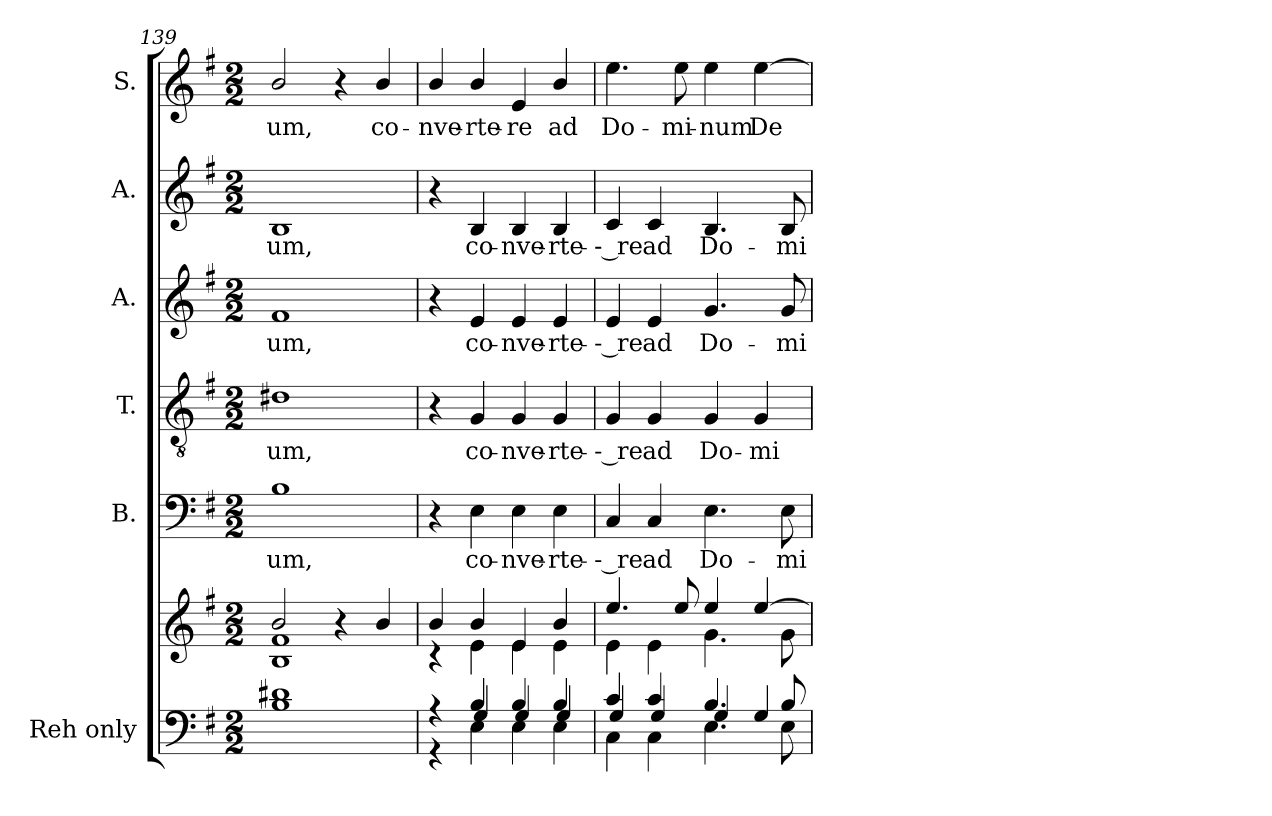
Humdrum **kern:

**kern	**kern	**kern	**text	**kern	**text	**kern	**text	**kern	**text	**kern	**text
*part6	*part6	*part5	*part5	*part4	*part4	*part3	*part3	*part2	*part2	*part1	*part1
*staff7	*staff6	*staff5	*staff5	*staff4	*staff4	*staff3	*staff3	*staff2	*staff2	*staff1	*staff1
*I"Reh  only	*	*I"B.	*	*I"T.	*	*I"A.	*	*I"A.	*	*I"S.	*
*	*	*I'B.	*	*I'T.	*	*I'A.	*	*I'A.	*	*	*
*clefF4	*clefG2	*clefF4	*	*clefGv2	*	*clefG2	*	*clefG2	*	*clefG2	*
*	*	*	*	*ITrd7c12	*	*	*	*	*	*	*
*k[f#]	*k[f#]	*k[f#]	*	*k[f#]	*	*k[f#]	*	*k[f#]	*	*k[f#]	*
*G:	*G:	*G:	*	*G:	*	*G:	*	*G:	*	*G:	*
*M2/2	*M2/2	*M2/2	*	*M2/2	*	*M2/2	*	*M2/2	*	*M2/2	*
=139	=139	=139	=139	=139	=139	=139	=139	=139	=139	=139	=139
*^	*^	*	*	*	*	*	*	*	*	*	*
*	*	*	*^	*	*	*	*	*	*	*	*	*	*
!	!	!	!	!	!	!LO:LY:b	!	!LO:LY:b	!	!LO:LY:b	!	!LO:LY:b	!	!LO:LY:b
1d#X	1B	2b/	1f#	1B	1B	-um,	1D#X	-um,	1f#	-um,	1B	-um,	2b/	-um,
.	.	4r	.	.	.	.	.	.	.	.	.	.	4r	.
!	!	!	!	!	!	!	!	!	!	!	!	!	!	!LO:LY:b
.	.	4b/	.	.	.	.	.	.	.	.	.	.	4b/	co-
*	*	*	*v	*v	*	*	*	*	*	*	*	*	*	*
=140	=140	=140	=140	=140	=140	=140	=140	=140	=140	=140	=140	=140	=140
*	*^	*	*	*	*	*	*	*	*	*	*	*	*
!	!	!	!	!	!	!	!	!	!	!	!	!	!	!LO:LY:b
4ryy	4r	4r	4b/	4r	4r	.	4r	.	4r	.	4r	.	4b/	-nve-
!	!	!	!	!	!	!LO:LY:b	!	!LO:LY:b	!	!LO:LY:b	!	!LO:LY:b	!	!LO:LY:b
4B/	4G/	4E\	4b/	4e\	4E\	co-	4GG/	co-	4e/	co-	4B/	co-	4b/	-rte-
!	!	!	!	!	!	!LO:LY:b	!	!LO:LY:b	!	!LO:LY:b	!	!LO:LY:b	!	!LO:LY:b
4B/	4G/	4E\	4e/	4e\	4E\	-nve-	4GG/	-nve-	4e/	-nve-	4B/	-nve-	4e/	-re
!	!	!	!	!	!	!LO:LY:b	!	!LO:LY:b	!	!LO:LY:b	!	!LO:LY:b	!	!LO:LY:b
4B/	4G/	4E\	4b/	4e\	4E\	-rte-	4GG/	-rte-	4e/	-rte-	4B/	-rte-	4b/	ad
!!LO:LB:g=z
=141	=141	=141	=141	=141	=141	=141	=141	=141	=141	=141	=141	=141	=141	=141
!	!	!	!	!	!	!LO:LY:b	!	!LO:LY:b	!	!LO:LY:b	!	!LO:LY:b	!	!LO:LY:b
4c/	4G/	4C\	4.ee/	4e\	4C/	-- re	4GG/	-- re	4e/	-- re	4c/	-- re	4.ee\	Do-
!	!	!	!	!	!	!LO:LY:b	!	!LO:LY:b	!	!LO:LY:b	!	!LO:LY:b	!	!
4c/	4G/	4C\	.	4e\	4C/	ad	4GG/	ad	4e/	ad	4c/	ad	.	.
!	!	!	!	!	!	!	!	!	!	!	!	!	!	!LO:LY:b
.	.	.	8ee/	.	.	.	.	.	.	.	.	.	8ee\	-mi-
!	!	!	!	!	!	!LO:LY:b	!	!LO:LY:b	!	!LO:LY:b	!	!LO:LY:b	!	!LO:LY:b
4.B/	4G/	4.E\	4ee/	4.g\	4.E\	Do-	4GG/	Do-	4.g/	Do-	4.B/	Do-	4ee\	-num
!	!	!	!	!	!	!	!	!LO:LY:b	!	!	!	!	!	!LO:LY:b
.	4G/	.	[4ee/	.	.	.	4GG/	-mi-	.	.	.	.	[4ee\	De-
!	!	!	!	!	!	!LO:LY:b	!	!	!	!LO:LY:b	!	!LO:LY:b	!	!
8B/	.	8E\	.	8g\	8E\	-mi-	.	.	8g/	-mi-	8B/	-mi-	.	.
*v	*v	*v	*	*	*	*	*	*	*	*	*	*	*	*
*	*v	*v	*	*	*	*	*	*	*	*	*	*
=	=	=	=	=	=	=	=	=	=	=	=
*-	*-	*-	*-	*-	*-	*-	*-	*-	*-	*-	*-
